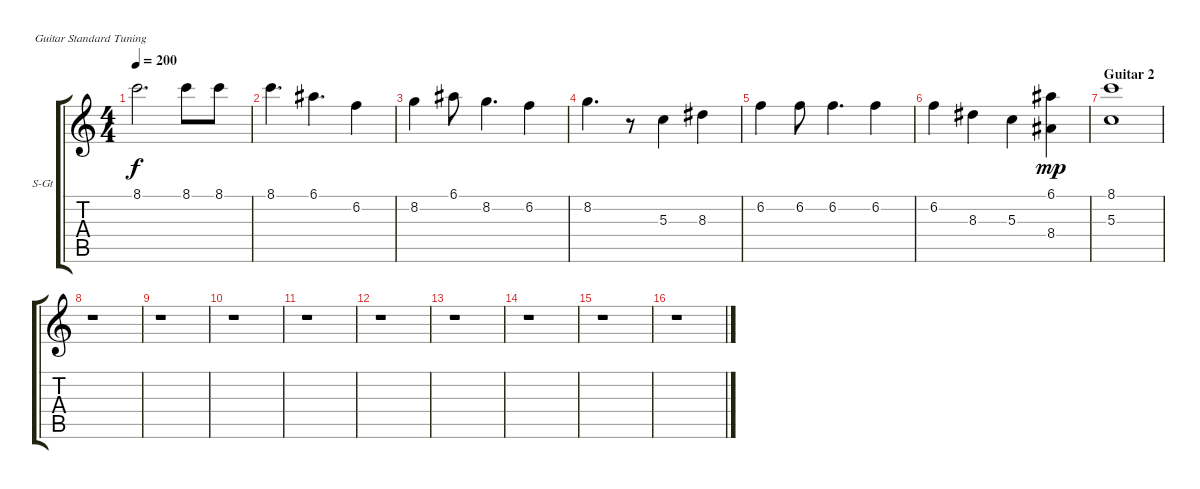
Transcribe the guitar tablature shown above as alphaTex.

\bracketExtendMode groupsimilarinstruments
\firstSystemTrackNameOrientation horizontal
\otherSystemsTrackNameOrientation horizontal
\track ("Vocals" "S-Gt") {instrument lead2sawtooth}
\staff {score tabs}
\tuning (E4 B3 G3 D3 A2 E2)
\displaytranspose 12
\ts (4 4)
\tempo 200
\clef g2
\ks aminor
8.1.2{d dy f} 8.1.8 8.1.8 |
8.1.4{d} 6.1.4{d} 6.2.4 |
8.2.4 6.1.8 8.2.4{d} 6.2.4 |
8.2.4{d} r.8 5.3.4 8.3.4 |
6.2.4 6.2.8 6.2.4{d} 6.2.4 |
6.2.4 8.3.4 5.3.4 (6.1 8.4).4{dy mp} |
\section ("" "Guitar 2")
(8.1 5.3).1 |
r.1 |
r.1 |
r.1 |
r.1 |
r.1 |
r.1 |
r.1 |
r.1 |
r.1
